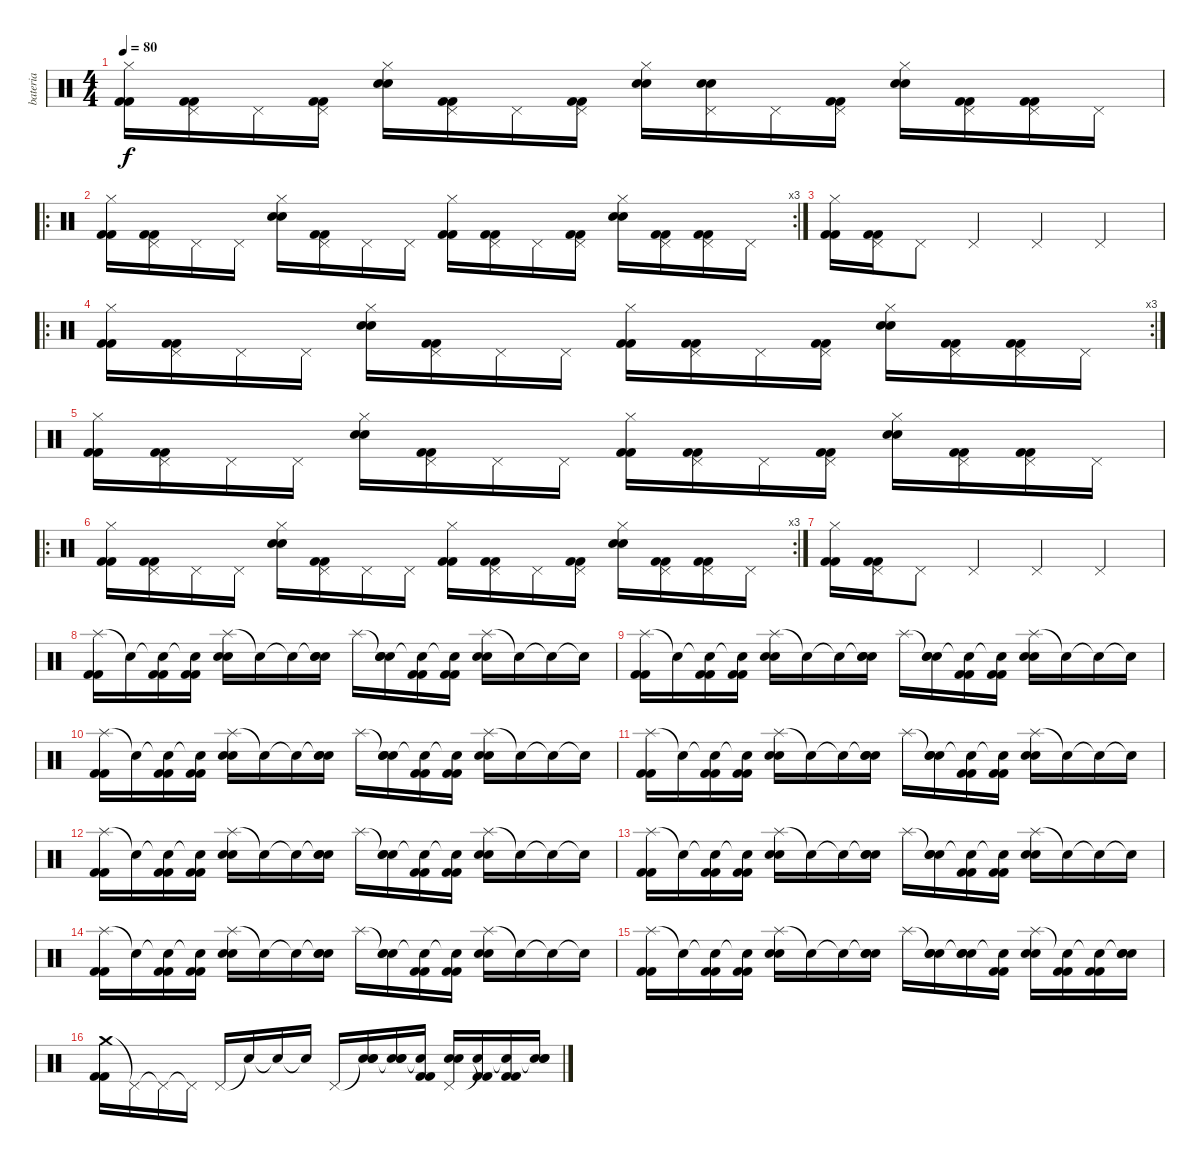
\track ("bateria" "bateria") {instrument percussion}
\staff {score}
\articulation defaults
\ts (4 4)
\tempo 80
\clef neutral
\ks c
("Hi-Hat (closed)" "Kick (hit) 2" "Kick (hit) 2").16{dy f} ("Pedal Hi-Hat (hit)" "Kick (hit) 2" "Kick (hit) 2").16 "Pedal Hi-Hat (hit)".16 ("Pedal Hi-Hat (hit)" "Kick (hit) 2" "Kick (hit) 2").16 ("Hi-Hat (closed)" "Electric Snare (hit)" "Electric Snare (hit)").16 ("Pedal Hi-Hat (hit)" "Kick (hit) 2" "Kick (hit) 2").16 "Pedal Hi-Hat (hit)".16 ("Pedal Hi-Hat (hit)" "Kick (hit) 2" "Kick (hit) 2").16 ("Hi-Hat (closed)" "Electric Snare (hit)" "Electric Snare (hit)").16 ("Pedal Hi-Hat (hit)" "Electric Snare (hit)" "Electric Snare (hit)").16 "Pedal Hi-Hat (hit)".16 ("Pedal Hi-Hat (hit)" "Kick (hit) 2" "Kick (hit) 2").16 ("Hi-Hat (closed)" "Electric Snare (hit)" "Electric Snare (hit)").16 ("Pedal Hi-Hat (hit)" "Kick (hit) 2" "Kick (hit) 2").16 ("Pedal Hi-Hat (hit)" "Kick (hit) 2" "Kick (hit) 2").16 "Pedal Hi-Hat (hit)".16 |
\ro
\rc 3
("Hi-Hat (closed)" "Kick (hit) 2" "Kick (hit) 2").16 ("Pedal Hi-Hat (hit)" "Kick (hit) 2" "Kick (hit) 2").16 "Pedal Hi-Hat (hit)".16 "Pedal Hi-Hat (hit)".16 ("Hi-Hat (closed)" "Electric Snare (hit)" "Electric Snare (hit)").16 ("Pedal Hi-Hat (hit)" "Kick (hit) 2" "Kick (hit) 2").16 "Pedal Hi-Hat (hit)".16 "Pedal Hi-Hat (hit)".16 ("Hi-Hat (closed)" "Kick (hit) 2" "Kick (hit) 2").16 ("Pedal Hi-Hat (hit)" "Kick (hit) 2" "Kick (hit) 2").16 "Pedal Hi-Hat (hit)".16 ("Pedal Hi-Hat (hit)" "Kick (hit) 2" "Kick (hit) 2").16 ("Hi-Hat (closed)" "Electric Snare (hit)" "Electric Snare (hit)").16 ("Pedal Hi-Hat (hit)" "Kick (hit) 2" "Kick (hit) 2").16 ("Pedal Hi-Hat (hit)" "Kick (hit) 2" "Kick (hit) 2").16 "Pedal Hi-Hat (hit)".16 |
("Hi-Hat (closed)" "Kick (hit) 2" "Kick (hit) 2").16 ("Pedal Hi-Hat (hit)" "Kick (hit) 2" "Kick (hit) 2").16 "Pedal Hi-Hat (hit)".8 "Pedal Hi-Hat (hit)".4 "Pedal Hi-Hat (hit)".4 "Pedal Hi-Hat (hit)".4 |
\ro
\rc 3
("Hi-Hat (closed)" "Kick (hit) 2" "Kick (hit) 2").16 ("Pedal Hi-Hat (hit)" "Kick (hit) 2" "Kick (hit) 2").16 "Pedal Hi-Hat (hit)".16 "Pedal Hi-Hat (hit)".16 ("Hi-Hat (closed)" "Electric Snare (hit)" "Electric Snare (hit)").16 ("Pedal Hi-Hat (hit)" "Kick (hit) 2" "Kick (hit) 2").16 "Pedal Hi-Hat (hit)".16 "Pedal Hi-Hat (hit)".16 ("Hi-Hat (closed)" "Kick (hit) 2" "Kick (hit) 2").16 ("Pedal Hi-Hat (hit)" "Kick (hit) 2" "Kick (hit) 2").16 "Pedal Hi-Hat (hit)".16 ("Pedal Hi-Hat (hit)" "Kick (hit) 2" "Kick (hit) 2").16 ("Hi-Hat (closed)" "Electric Snare (hit)" "Electric Snare (hit)").16 ("Pedal Hi-Hat (hit)" "Kick (hit) 2" "Kick (hit) 2").16 ("Pedal Hi-Hat (hit)" "Kick (hit) 2" "Kick (hit) 2").16 "Pedal Hi-Hat (hit)".16 |
("Hi-Hat (closed)" "Kick (hit) 2" "Kick (hit) 2").16 ("Pedal Hi-Hat (hit)" "Kick (hit) 2" "Kick (hit) 2").16 "Pedal Hi-Hat (hit)".16 "Pedal Hi-Hat (hit)".16 ("Hi-Hat (closed)" "Electric Snare (hit)" "Electric Snare (hit)").16 ("Pedal Hi-Hat (hit)" "Kick (hit) 2" "Kick (hit) 2").16 "Pedal Hi-Hat (hit)".16 "Pedal Hi-Hat (hit)".16 ("Hi-Hat (closed)" "Kick (hit) 2" "Kick (hit) 2").16 ("Pedal Hi-Hat (hit)" "Kick (hit) 2" "Kick (hit) 2").16 "Pedal Hi-Hat (hit)".16 ("Pedal Hi-Hat (hit)" "Kick (hit) 2" "Kick (hit) 2").16 ("Hi-Hat (closed)" "Electric Snare (hit)" "Electric Snare (hit)").16 ("Pedal Hi-Hat (hit)" "Kick (hit) 2" "Kick (hit) 2").16 ("Pedal Hi-Hat (hit)" "Kick (hit) 2" "Kick (hit) 2").16 "Pedal Hi-Hat (hit)".16 |
\ro
\rc 3
("Hi-Hat (closed)" "Kick (hit) 2" "Kick (hit) 2").16 ("Pedal Hi-Hat (hit)" "Kick (hit) 2" "Kick (hit) 2").16 "Pedal Hi-Hat (hit)".16 "Pedal Hi-Hat (hit)".16 ("Hi-Hat (closed)" "Electric Snare (hit)" "Electric Snare (hit)").16 ("Pedal Hi-Hat (hit)" "Kick (hit) 2" "Kick (hit) 2").16 "Pedal Hi-Hat (hit)".16 "Pedal Hi-Hat (hit)".16 ("Hi-Hat (closed)" "Kick (hit) 2" "Kick (hit) 2").16 ("Pedal Hi-Hat (hit)" "Kick (hit) 2" "Kick (hit) 2").16 "Pedal Hi-Hat (hit)".16 ("Pedal Hi-Hat (hit)" "Kick (hit) 2" "Kick (hit) 2").16 ("Hi-Hat (closed)" "Electric Snare (hit)" "Electric Snare (hit)").16 ("Pedal Hi-Hat (hit)" "Kick (hit) 2" "Kick (hit) 2").16 ("Pedal Hi-Hat (hit)" "Kick (hit) 2" "Kick (hit) 2").16 "Pedal Hi-Hat (hit)".16 |
("Hi-Hat (closed)" "Kick (hit) 2" "Kick (hit) 2").16 ("Pedal Hi-Hat (hit)" "Kick (hit) 2" "Kick (hit) 2").16 "Pedal Hi-Hat (hit)".8 "Pedal Hi-Hat (hit)".4 "Pedal Hi-Hat (hit)".4 "Pedal Hi-Hat (hit)".4 |
("Splash (hit)" "Kick (hit) 2" "Kick (hit) 2").16 "Snare (hit)"{t}.16 ("Snare (hit)"{t} "Kick (hit) 2" "Kick (hit) 2").16 ("Snare (hit)"{t} "Kick (hit) 2" "Kick (hit) 2").16 ("Splash (hit)" "Electric Snare (hit)" "Electric Snare (hit)").16 "Snare (hit)"{t}.16 "Snare (hit)"{t}.16 ("Snare (hit)"{t} "Electric Snare (hit)" "Electric Snare (hit)").16 "Splash (hit)".16 ("Snare (hit)"{t} "Electric Snare (hit)" "Electric Snare (hit)").16 ("Snare (hit)"{t} "Kick (hit) 2" "Kick (hit) 2").16 ("Snare (hit)"{t} "Kick (hit) 2" "Kick (hit) 2").16 ("Splash (hit)" "Electric Snare (hit)" "Electric Snare (hit)").16 "Snare (hit)"{t}.16 "Snare (hit)"{t}.16 "Snare (hit)"{t}.16 |
("Splash (hit)" "Kick (hit) 2" "Kick (hit) 2").16 "Snare (hit)"{t}.16 ("Snare (hit)"{t} "Kick (hit) 2" "Kick (hit) 2").16 ("Snare (hit)"{t} "Kick (hit) 2" "Kick (hit) 2").16 ("Splash (hit)" "Electric Snare (hit)" "Electric Snare (hit)").16 "Snare (hit)"{t}.16 "Snare (hit)"{t}.16 ("Snare (hit)"{t} "Electric Snare (hit)" "Electric Snare (hit)").16 "Splash (hit)".16 ("Snare (hit)"{t} "Electric Snare (hit)" "Electric Snare (hit)").16 ("Snare (hit)"{t} "Kick (hit) 2" "Kick (hit) 2").16 ("Snare (hit)"{t} "Kick (hit) 2" "Kick (hit) 2").16 ("Splash (hit)" "Electric Snare (hit)" "Electric Snare (hit)").16 "Snare (hit)"{t}.16 "Snare (hit)"{t}.16 "Snare (hit)"{t}.16 |
("Splash (hit)" "Kick (hit) 2" "Kick (hit) 2").16 "Snare (hit)"{t}.16 ("Snare (hit)"{t} "Kick (hit) 2" "Kick (hit) 2").16 ("Snare (hit)"{t} "Kick (hit) 2" "Kick (hit) 2").16 ("Splash (hit)" "Electric Snare (hit)" "Electric Snare (hit)").16 "Snare (hit)"{t}.16 "Snare (hit)"{t}.16 ("Snare (hit)"{t} "Electric Snare (hit)" "Electric Snare (hit)").16 "Splash (hit)".16 ("Snare (hit)"{t} "Electric Snare (hit)" "Electric Snare (hit)").16 ("Snare (hit)"{t} "Kick (hit) 2" "Kick (hit) 2").16 ("Snare (hit)"{t} "Kick (hit) 2" "Kick (hit) 2").16 ("Splash (hit)" "Electric Snare (hit)" "Electric Snare (hit)").16 "Snare (hit)"{t}.16 "Snare (hit)"{t}.16 "Snare (hit)"{t}.16 |
("Splash (hit)" "Kick (hit) 2" "Kick (hit) 2").16 "Snare (hit)"{t}.16 ("Snare (hit)"{t} "Kick (hit) 2" "Kick (hit) 2").16 ("Snare (hit)"{t} "Kick (hit) 2" "Kick (hit) 2").16 ("Splash (hit)" "Electric Snare (hit)" "Electric Snare (hit)").16 "Snare (hit)"{t}.16 "Snare (hit)"{t}.16 ("Snare (hit)"{t} "Electric Snare (hit)" "Electric Snare (hit)").16 "Splash (hit)".16 ("Snare (hit)"{t} "Electric Snare (hit)" "Electric Snare (hit)").16 ("Snare (hit)"{t} "Kick (hit) 2" "Kick (hit) 2").16 ("Snare (hit)"{t} "Kick (hit) 2" "Kick (hit) 2").16 ("Splash (hit)" "Electric Snare (hit)" "Electric Snare (hit)").16 "Snare (hit)"{t}.16 "Snare (hit)"{t}.16 "Snare (hit)"{t}.16 |
("Splash (hit)" "Kick (hit) 2" "Kick (hit) 2").16 "Snare (hit)"{t}.16 ("Snare (hit)"{t} "Kick (hit) 2" "Kick (hit) 2").16 ("Snare (hit)"{t} "Kick (hit) 2" "Kick (hit) 2").16 ("Splash (hit)" "Electric Snare (hit)" "Electric Snare (hit)").16 "Snare (hit)"{t}.16 "Snare (hit)"{t}.16 ("Snare (hit)"{t} "Electric Snare (hit)" "Electric Snare (hit)").16 "Splash (hit)".16 ("Snare (hit)"{t} "Electric Snare (hit)" "Electric Snare (hit)").16 ("Snare (hit)"{t} "Kick (hit) 2" "Kick (hit) 2").16 ("Snare (hit)"{t} "Kick (hit) 2" "Kick (hit) 2").16 ("Splash (hit)" "Electric Snare (hit)" "Electric Snare (hit)").16 "Snare (hit)"{t}.16 "Snare (hit)"{t}.16 "Snare (hit)"{t}.16 |
("Splash (hit)" "Kick (hit) 2" "Kick (hit) 2").16 "Snare (hit)"{t}.16 ("Snare (hit)"{t} "Kick (hit) 2" "Kick (hit) 2").16 ("Snare (hit)"{t} "Kick (hit) 2" "Kick (hit) 2").16 ("Splash (hit)" "Electric Snare (hit)" "Electric Snare (hit)").16 "Snare (hit)"{t}.16 "Snare (hit)"{t}.16 ("Snare (hit)"{t} "Electric Snare (hit)" "Electric Snare (hit)").16 "Splash (hit)".16 ("Snare (hit)"{t} "Electric Snare (hit)" "Electric Snare (hit)").16 ("Snare (hit)"{t} "Kick (hit) 2" "Kick (hit) 2").16 ("Snare (hit)"{t} "Kick (hit) 2" "Kick (hit) 2").16 ("Splash (hit)" "Electric Snare (hit)" "Electric Snare (hit)").16 "Snare (hit)"{t}.16 "Snare (hit)"{t}.16 "Snare (hit)"{t}.16 |
("Splash (hit)" "Kick (hit) 2" "Kick (hit) 2").16 "Snare (hit)"{t}.16 ("Snare (hit)"{t} "Kick (hit) 2" "Kick (hit) 2").16 ("Snare (hit)"{t} "Kick (hit) 2" "Kick (hit) 2").16 ("Splash (hit)" "Electric Snare (hit)" "Electric Snare (hit)").16 "Snare (hit)"{t}.16 "Snare (hit)"{t}.16 ("Snare (hit)"{t} "Electric Snare (hit)" "Electric Snare (hit)").16 "Splash (hit)".16 ("Snare (hit)"{t} "Electric Snare (hit)" "Electric Snare (hit)").16 ("Snare (hit)"{t} "Kick (hit) 2" "Kick (hit) 2").16 ("Snare (hit)"{t} "Kick (hit) 2" "Kick (hit) 2").16 ("Splash (hit)" "Electric Snare (hit)" "Electric Snare (hit)").16 "Snare (hit)"{t}.16 "Snare (hit)"{t}.16 "Snare (hit)"{t}.16 |
("Splash (hit)" "Kick (hit) 2" "Kick (hit) 2").16 "Snare (hit)"{t}.16 ("Snare (hit)"{t} "Kick (hit) 2" "Kick (hit) 2").16 ("Snare (hit)"{t} "Kick (hit) 2" "Kick (hit) 2").16 ("Splash (hit)" "Electric Snare (hit)" "Electric Snare (hit)").16 "Snare (hit)"{t}.16 "Snare (hit)"{t}.16 ("Snare (hit)"{t} "Electric Snare (hit)" "Electric Snare (hit)").16 "Splash (hit)".16 ("Snare (hit)"{t} "Electric Snare (hit)" "Electric Snare (hit)").16 ("Snare (hit)"{t} "Electric Snare (hit)" "Electric Snare (hit)").16 ("Snare (hit)"{t} "Kick (hit) 2" "Kick (hit) 2").16 ("Splash (hit)" "Electric Snare (hit)" "Electric Snare (hit)").16 ("Snare (hit)"{t} "Kick (hit) 2" "Kick (hit) 2").16 ("Snare (hit)"{t} "Kick (hit) 2" "Kick (hit) 2").16 ("Snare (hit)"{t} "Electric Snare (hit)" "Electric Snare (hit)").16 |
("Crash medium (hit)" "Kick (hit) 2" "Kick (hit) 2").16 "Pedal Hi-Hat (hit)"{t}.16 "Pedal Hi-Hat (hit)"{t}.16 "Pedal Hi-Hat (hit)"{t}.16 "Pedal Hi-Hat (hit)".16 "Snare (hit)"{t}.16 "Snare (hit)"{t}.16 "Snare (hit)"{t}.16 "Pedal Hi-Hat (hit)".16 ("Snare (hit)"{t} "Electric Snare (hit)" "Electric Snare (hit)").16 ("Snare (hit)"{t} "Electric Snare (hit)" "Electric Snare (hit)").16 ("Snare (hit)"{t} "Kick (hit) 2" "Kick (hit) 2").16 ("Pedal Hi-Hat (hit)" "Electric Snare (hit)" "Electric Snare (hit)").16 ("Snare (hit)"{t} "Kick (hit) 2" "Kick (hit) 2").16 ("Snare (hit)"{t} "Kick (hit) 2" "Kick (hit) 2").16 ("Snare (hit)"{t} "Electric Snare (hit)" "Electric Snare (hit)").16
